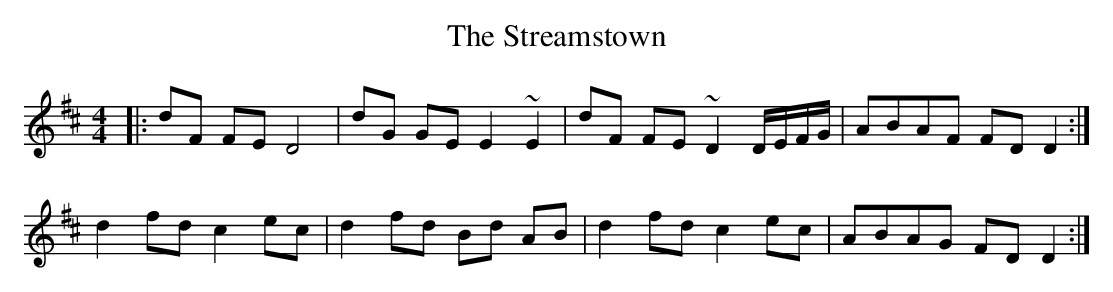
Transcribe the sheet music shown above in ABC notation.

X:1
T: The Streamstown
M: 4/4
L: 1/8
K: Dmaj
|:dF FE D4|dG GE E2~E2|dF FE ~D2 D/E/F/G/|ABAF FD D2:|
d2 fd c2 ec|d2 fd Bd AB|d2 fd c2 ec|ABAG FD D2:|
